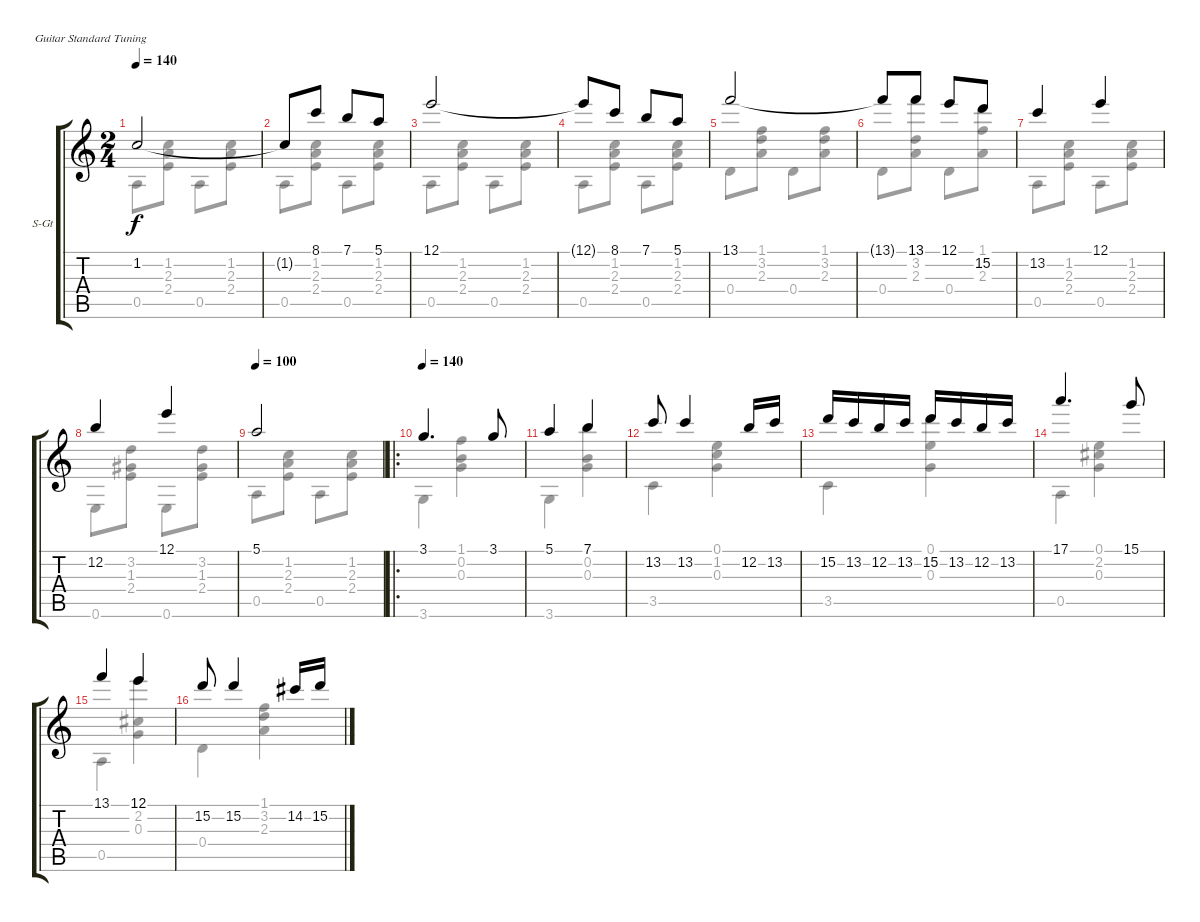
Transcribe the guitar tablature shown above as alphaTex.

\bracketExtendMode groupsimilarinstruments
\firstSystemTrackNameOrientation horizontal
\otherSystemsTrackNameOrientation horizontal
\track ("Nylon Guitar" "S-Gt") {instrument acousticgrandpiano}
\staff {score tabs}
\tuning (E4 B3 G3 D3 A2 E2)
\displaytranspose 12
\voice
\ts (2 4)
\tempo 140
\clef g2
\ks c
1.2.2{dy f} |
1.2{t}.8 8.1.8 7.1.8 5.1.8 |
12.1.2 |
12.1{t}.8 8.1.8 7.1.8 5.1.8 |
13.1.2 |
13.1{t}.8 13.1.8 12.1.8 15.2.8 |
13.2.4 12.1.4 |
12.2.4 12.1.4 |
\tempo 100
5.1.2 |
\ro
\tempo 140
3.1.4{d} 3.1.8 |
5.1.4 7.1.4 |
13.2.8 13.2.4 12.2.16 13.2.16 |
15.2.16 13.2.16 12.2.16 13.2.16 15.2.16 13.2.16 12.2.16 13.2.16 |
17.1.4{d} 15.1.8 |
13.1.4 12.1.4 |
15.2.8 15.2.4 14.2.16 15.2.16
\voice
\clef g2
\ottava regular
\simile none
\ks c
0.5.8{dy f} (1.2 2.3 2.4).8 0.5.8 (1.2 2.3 2.4).8 |
0.5.8 (1.2 2.3 2.4).8 0.5.8 (1.2 2.3 2.4).8 |
0.5.8 (1.2 2.3 2.4).8 0.5.8 (1.2 2.3 2.4).8 |
0.5.8 (1.2 2.3 2.4).8 0.5.8 (1.2 2.3 2.4).8 |
0.4.8 (1.1 3.2 2.3).8 0.4.8 (1.1 3.2 2.3).8 |
0.4.8 (13.1 3.2 2.3).8 0.4.8 (1.1 15.2 2.3).8 |
0.5.8 (1.2 2.3 2.4).8 0.5.8 (1.2 2.3 2.4).8 |
0.6.8 (3.2 1.3 2.4).8 0.6.8 (3.2 1.3 2.4).8 |
0.5.8 (1.2 2.3 2.4).8 0.5.8 (1.2 2.3 2.4).8 |
3.6.4 (1.1 0.2 0.3).4 |
3.6.4 (7.1 0.2 0.3).4 |
3.5.4 (0.1 1.2 0.3).4 |
3.5.4 (0.1 15.2 0.3).4 |
0.5.4 (0.1 2.2 0.3).4 |
0.5.4 (12.1 2.2 0.3).4 |
0.4.4 (1.1 3.2 2.3).4
